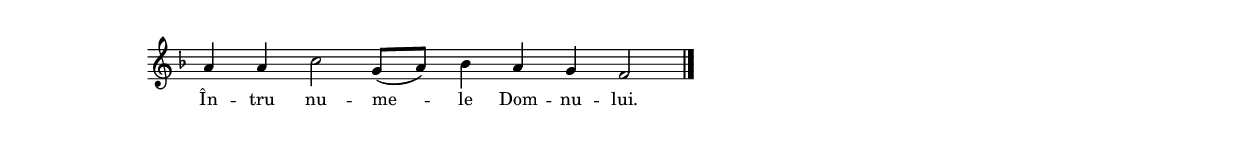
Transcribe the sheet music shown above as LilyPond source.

\version "2.12.0"
\include "defines.ly"
#(define myNoteSpacing 5.0)
#(define raggedRight #t)
midiTempo = 
  \midi {
    \context {
      \Score
      tempoWholesPerMinute = #(ly:make-moment 160 4)
      }
    }


\include "preamble.ly"

global = {
  \globalPreamble
  \key f \major
  \override Staff.TimeSignature #'stencil = ##f
}

monoWords = \lyricmode {
  În -- tru nu -- me -- le Dom -- nu -- lui.
}

monoMusic = \relative {
  \cadenzaOn

  a'4 a4 c2 g8([ a8)] bes4 a4 g4 f2 \bar "|."
}

\version "2.10.10"
myScore = \new Score \with {
  \override SpacingSpanner #'shortest-duration-space = #myNoteSpacing
} <<
  \new Staff { \global \monoMusic }
  \addlyrics { \monoWords }
>>

\score {
  \myScore
  \layout { }
  \midi {
    \midiTempo
    \context {
      \Voice
      \remove "Dynamic_performer"
    }
  }
}

